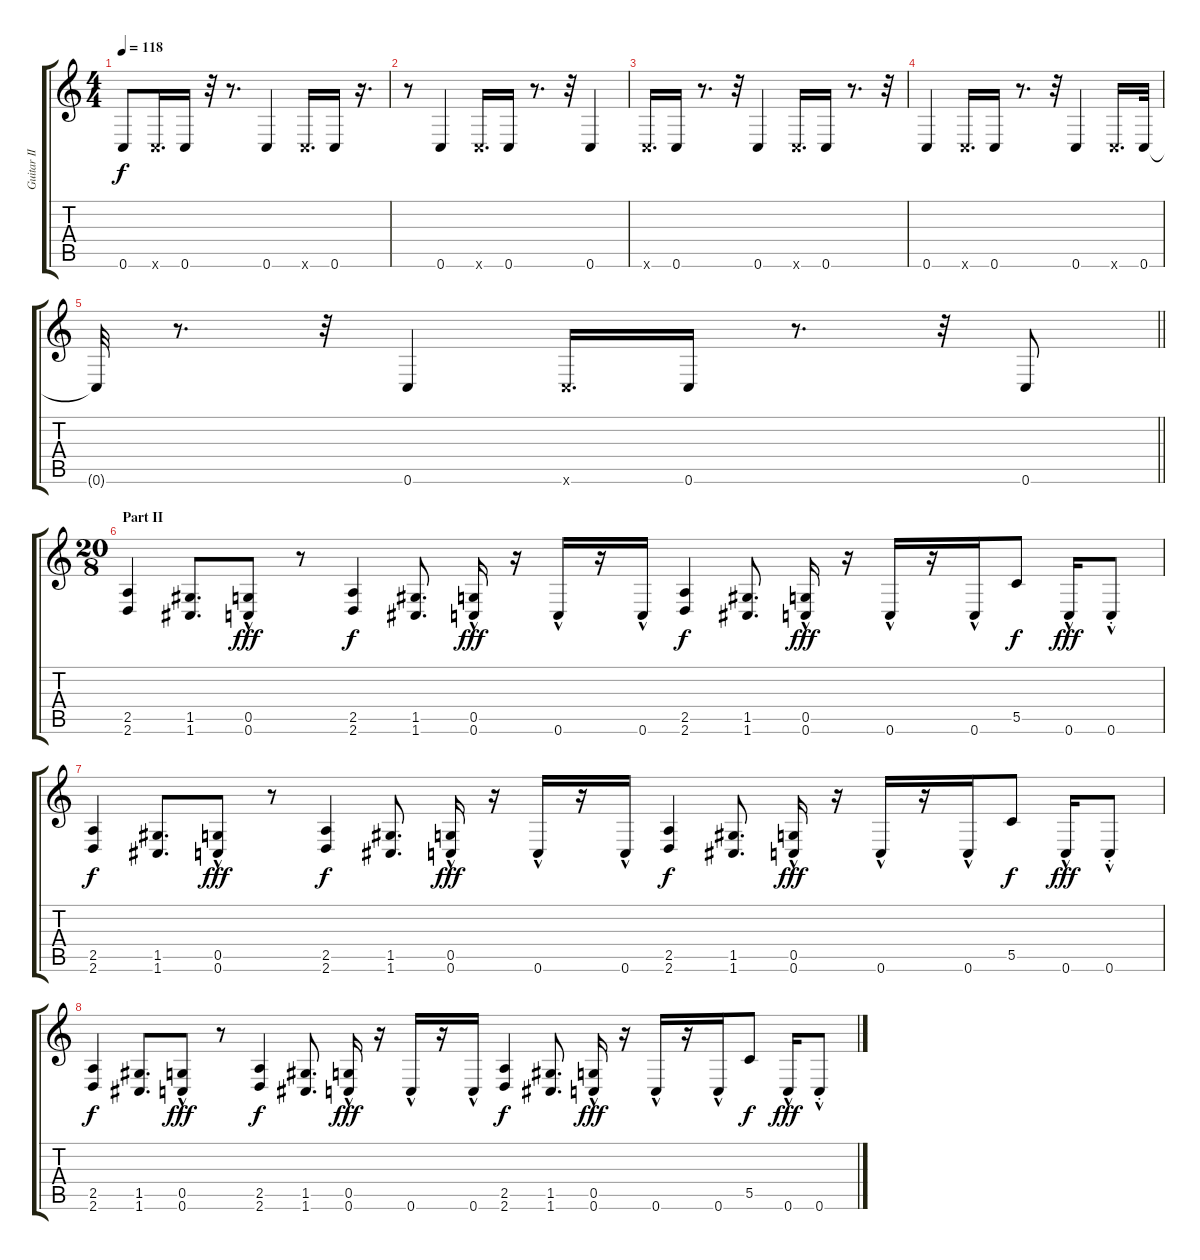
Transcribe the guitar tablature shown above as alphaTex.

\track ("Guitar II" "Guitar II") {instrument distortionguitar}
\staff {score tabs}
\tuning (D4 A3 F3 C3 G2 C2) {hide}
\ts (4 4)
\tempo 118
\clef g2
\ks c
0.6{t}.8{dy f} 0.6{x}.16{d} 0.6.16 r.32 r.8{d} 0.6.4 0.6{x}.16{d} 0.6.16 r.16{d} |
r.8 0.6.4 0.6{x}.16{d} 0.6.16 r.8{d} r.32 0.6.4 |
0.6{x}.16{d} 0.6.16 r.8{d} r.32 0.6.4 0.6{x}.16{d} 0.6.16 r.8{d} r.32 |
0.6.4{volume 14 balance 0 instrument distortionguitar} 0.6{x}.16{d} 0.6.16 r.8{d} r.32 0.6.4 0.6{x}.16{d} 0.6.32 |
\barLineRight lightlight
0.6{t}.32 r.8{d} r.32 0.6.4 0.6{x}.16{d} 0.6.16 r.8{d} r.32 0.6.8 |
\ts (20 8)
\section ("" "Part II")
(2.5 2.6).4{volume 14 balance 2 instrument overdrivenguitar} (1.5 1.6).8{d} (0.5 0.6{hac}).8{dy fff} r.8 (2.5 2.6).4{dy f} (1.5 1.6).8{d} (0.5 0.6{hac}).16{dy fff} r.16 0.6{hac}.16 r.16 0.6{hac}.16 (2.5 2.6).4{dy f} (1.5 1.6).8{d} (0.5 0.6{hac}).16{dy fff} r.16 0.6{hac}.16 r.16 0.6{hac}.16 5.5.8{dy f} 0.6{hac}.16{dy fff} 0.6{hac st}.8 |
(2.5 2.6).4{dy f} (1.5 1.6).8{d} (0.5 0.6{hac}).8{dy fff} r.8 (2.5 2.6).4{dy f} (1.5 1.6).8{d} (0.5 0.6{hac}).16{dy fff} r.16 0.6{hac}.16 r.16 0.6{hac}.16 (2.5 2.6).4{dy f} (1.5 1.6).8{d} (0.5 0.6{hac}).16{dy fff} r.16 0.6{hac}.16 r.16 0.6{hac}.16 5.5.8{dy f} 0.6{hac}.16{dy fff} 0.6{hac st}.8 |
(2.5 2.6).4{dy f} (1.5 1.6).8{d} (0.5 0.6{hac}).8{dy fff} r.8 (2.5 2.6).4{dy f} (1.5 1.6).8{d} (0.5 0.6{hac}).16{dy fff} r.16 0.6{hac}.16 r.16 0.6{hac}.16 (2.5 2.6).4{dy f} (1.5 1.6).8{d} (0.5 0.6{hac}).16{dy fff} r.16 0.6{hac}.16 r.16 0.6{hac}.16 5.5.8{dy f} 0.6{hac}.16{dy fff} 0.6{hac st}.8
